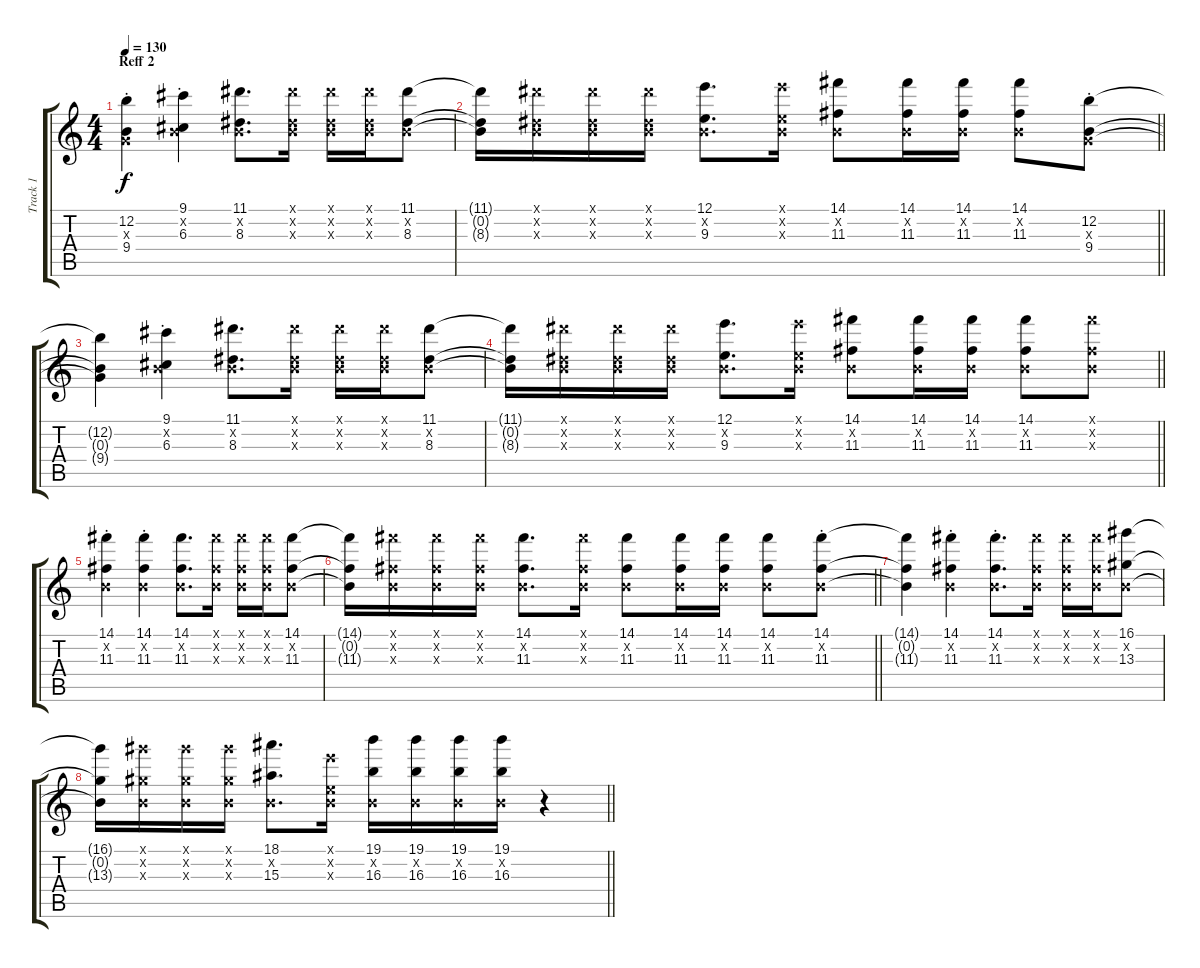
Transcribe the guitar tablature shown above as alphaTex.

\track ("Track 1" "Track 1") {instrument acousticguitarsteel}
\staff {score tabs}
\tuning (E4 B3 G3 D3 A2 E2) {hide}
\ts (4 4)
\section ("" "Reff 2")
\tempo 130
\clef g2
\ks c
(12.2{st} 0.3{x} 9.4{st}).4{dy f} (9.1{st} 0.2{x} 6.3{st}).4 (11.1 0.2{x} 8.3).8{d} (11.1{x} 0.2{x} 8.3{x}).16 (11.1{x} 0.2{x} 8.3{x}).16 (11.1{x} 0.2{x} 8.3{x}).16 (11.1 0.2{x} 8.3).8 |
\barLineRight lightlight
(11.1{t} 0.2{t} 8.3{t}).16 (11.1{x} 0.2{x} 8.3{x}).16 (11.1{x} 0.2{x} 8.3{x}).16 (11.1{x} 0.2{x} 8.3{x}).16 (12.1 0.2{x} 9.3).8{d} (12.1{x} 0.2{x} 9.3{x}).16 (14.1 0.2{x} 11.3).8 (14.1 0.2{x} 11.3).16 (14.1 0.2{x} 11.3).16 (14.1 0.2{x} 11.3).8 (12.2{st} 0.3{x} 9.4{st}).8 |
(12.2{t} 0.3{t} 9.4{t}).4 (9.1{st} 0.2{x} 6.3{st}).4 (11.1 0.2{x} 8.3).8{d} (11.1{x} 0.2{x} 8.3{x}).16 (11.1{x} 0.2{x} 8.3{x}).16 (11.1{x} 0.2{x} 8.3{x}).16 (11.1 0.2{x} 8.3).8 |
\barLineRight lightlight
(11.1{t} 0.2{t} 8.3{t}).16 (11.1{x} 0.2{x} 8.3{x}).16 (11.1{x} 0.2{x} 8.3{x}).16 (11.1{x} 0.2{x} 8.3{x}).16 (12.1 0.2{x} 9.3).8{d} (12.1{x} 0.2{x} 9.3{x}).16 (14.1 0.2{x} 11.3).8 (14.1 0.2{x} 11.3).16 (14.1 0.2{x} 11.3).16 (14.1 0.2{x} 11.3).8 (14.1{x} 0.2{x} 11.3{x}).8 |
(14.1{st} 0.2{x} 11.3{st}).4 (14.1{st} 0.2{x} 11.3{st}).4 (14.1 0.2{x} 11.3).8{d} (14.1{x} 0.2{x} 11.3{x}).16 (14.1{x} 0.2{x} 11.3{x}).16 (14.1{x} 0.2{x} 11.3{x}).16 (14.1 0.2{x} 11.3).8 |
\barLineRight lightlight
(14.1{t} 0.2{t} 11.3{t}).16 (14.1{x} 0.2{x} 11.3{x}).16 (14.1{x} 0.2{x} 11.3{x}).16 (14.1{x} 0.2{x} 11.3{x}).16 (14.1 0.2{x} 11.3).8{d} (14.1{x} 0.2{x} 11.3{x}).16 (14.1 0.2{x} 11.3).8 (14.1 0.2{x} 11.3).16 (14.1 0.2{x} 11.3).16 (14.1 0.2{x} 11.3).8 (14.1{st} 0.2{x} 11.3{st}).8 |
(14.1{t} 0.2{t} 11.3{t}).4 (14.1{st} 0.2{x} 11.3{st}).4 (14.1{st} 0.2{x} 11.3{st}).8{d} (14.1{x} 0.2{x} 11.3{x}).16 (14.1{x} 0.2{x} 11.3{x}).16 (14.1{x} 0.2{x} 11.3{x}).16 (16.1 0.2{x} 13.3).8 |
\barLineRight lightlight
(16.1{t} 0.2{t} 13.3{t}).16 (16.1{x} 0.2{x} 13.3{x}).16 (16.1{x} 0.2{x} 13.3{x}).16 (16.1{x} 0.2{x} 13.3{x}).16 (18.1 0.2{x} 15.3).8{d} (12.1{x} 0.2{x} 9.3{x}).16 (19.1 0.2{x} 16.3).16 (19.1 0.2{x} 16.3).16 (19.1 0.2{x} 16.3).16 (19.1 0.2{x} 16.3).16 r.4
